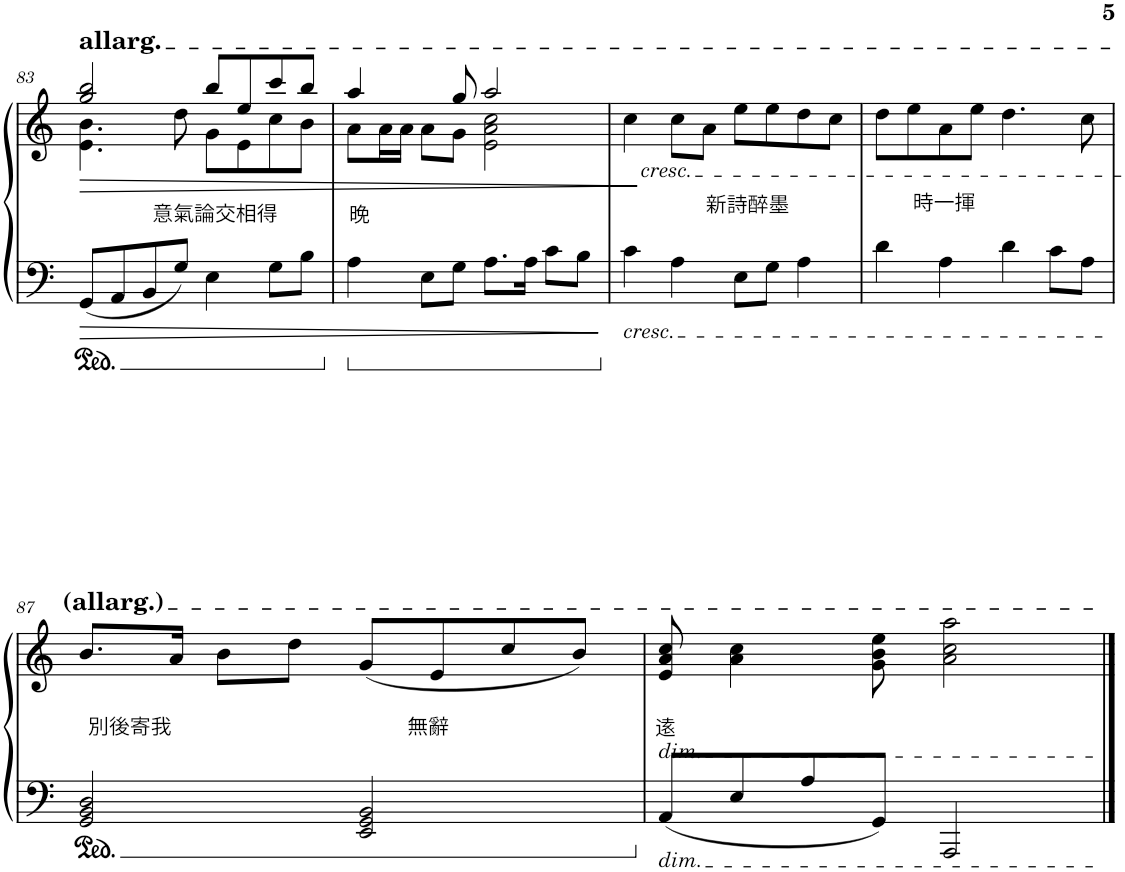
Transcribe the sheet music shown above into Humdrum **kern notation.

**kern	**kern	**text	**dynam
*part1	*part1	*part1	*part1
*staff2	*staff1	*staff1	*staff1/2
*I"Piano	*	*	*
*I'Pno.	*	*	*
!!LO:PB:g=z
*clefF4	*clefG2	*	*
*k[]	*k[]	*	*
*M4/4	*M4/4	*	*
=83	=83	=83	=83
!	!LO:TX:a:t=allarg.	!	!
!	!	!LO:LY:b	!LO:HP:b
*	*^	*	*
8GG/L	2gg/ 2bb/	4.e\ 4.b\	意氣論交相得	>
8AA/	.	.	.	.
8BB/	.	.	.	.
8G/J	.	8dd\	.	.
4E\	8bb/L	8g\L	.	.
.	8ee/	8e\	.	.
8G\L	8ccc/	8cc\	.	.
8B\J	8bb/J	8b\J	.	.
=84	=84	=84	=84	=84
!	!	!	!LO:LY:b	!
4A\	4aa/	8a\L	晚	.
.	.	16a\L	.	.
.	.	16a\JJ	.	.
8E\L	8ryy	8a\L	.	.
8G\J	8gg/	8g\J	.	.
8.A\L	2aa/	2e\ 2a\ 2cc\	.	.
16A\Jk	.	.	.	.
8c\L	.	.	.	.
8B\J	.	.	.	.
=85	=85	=85	=85	=85
!LO:TX:b:i:t=cresc.	!	!	!	!
!	!	!	!LO:LY:b	!
4c\	4cc\	8ryy	新詩醉墨	.
!	!	!LO:TX:b:i:t=cresc.	!	!
.	.	2..ryy	.	.
4A\	8cc\L	.	.	]
.	8a\J	.	.	.
8E\L	8ee\L	.	.	.
8G\J	8ee\	.	.	.
4A\	8dd\	.	.	.
.	8cc\J	.	.	.
=86	=86	=86	=86	=86
!	!	!	!LO:LY:b	!
*	*v	*v	*	*
4d\	8dd\L	時一揮	.
.	8ee\	.	.
4A\	8a\	.	.
.	8ee\J	.	.
4d\	4.dd\	.	.
8c\L	.	.	.
8A\J	8cc\	.	.
!!LO:LB:g=z
=87	=87	=87	=87
!	!	!LO:LY:b	!
2GG/ 2BB/ 2D/	8.b/L	別後寄我	.
.	16a/Jk	.	.
.	8b\L	.	.
.	8dd\J	.	.
!	!	!LO:LY:b	!
2EE/ 2GG/ 2BB/	(8g/L	無辭	.
.	8e/	.	.
.	8cc/	.	.
.	8b/J)	.	.
=88	=88	=88	=88
!	!LO:TX:b:i:t=dim.	!	!
!LO:TX:b:i:t=dim.	!	!	!
!	!	!LO:LY:b	!
8AA/L	8e/ 8a/ 8cc/	逺	.
8E/	4a\ 4cc\	.	.
8A/	.	.	.
8GG/J	8g\ 8b\ 8ee\	.	.
2AAA/	2a\ 2cc\ 2aa\	.	.
==	==	==	==
*-	*-	*-	*-
